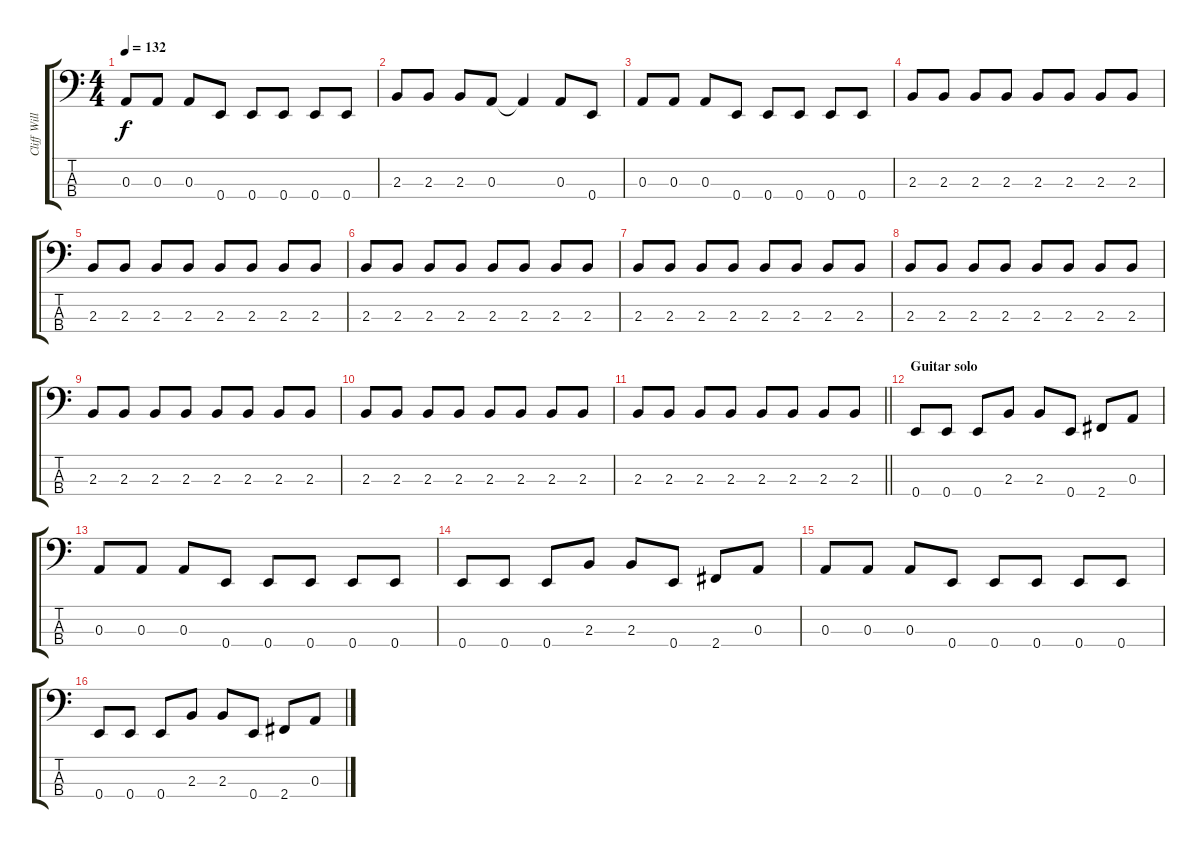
\track ("Cliff Williams" "Cliff Will") {instrument electricbassfinger}
\staff {score tabs}
\tuning (G2 D2 A1 E1) {hide}
\ts (4 4)
\tempo 132
\clef f4
\ks c
0.3.8{dy f} 0.3.8 0.3.8 0.4.8 0.4.8 0.4.8 0.4.8 0.4.8 |
2.3.8 2.3.8 2.3.8 0.3.8 0.3{t}.4 0.3.8 0.4.8 |
0.3.8 0.3.8 0.3.8 0.4.8 0.4.8 0.4.8 0.4.8 0.4.8 |
2.3.8 2.3.8 2.3.8 2.3.8 2.3.8 2.3.8 2.3.8 2.3.8 |
2.3.8 2.3.8 2.3.8 2.3.8 2.3.8 2.3.8 2.3.8 2.3.8 |
2.3.8 2.3.8 2.3.8 2.3.8 2.3.8 2.3.8 2.3.8 2.3.8 |
2.3.8 2.3.8 2.3.8 2.3.8 2.3.8 2.3.8 2.3.8 2.3.8 |
2.3.8 2.3.8 2.3.8 2.3.8 2.3.8 2.3.8 2.3.8 2.3.8 |
2.3.8 2.3.8 2.3.8 2.3.8 2.3.8 2.3.8 2.3.8 2.3.8 |
2.3.8 2.3.8 2.3.8 2.3.8 2.3.8 2.3.8 2.3.8 2.3.8 |
\barLineRight lightlight
2.3.8 2.3.8 2.3.8 2.3.8 2.3.8 2.3.8 2.3.8 2.3.8 |
\section ("" "Guitar solo")
0.4.8 0.4.8 0.4.8 2.3.8 2.3.8 0.4.8 2.4.8 0.3.8 |
0.3.8 0.3.8 0.3.8 0.4.8 0.4.8 0.4.8 0.4.8 0.4.8 |
0.4.8 0.4.8 0.4.8 2.3.8 2.3.8 0.4.8 2.4.8 0.3.8 |
0.3.8 0.3.8 0.3.8 0.4.8 0.4.8 0.4.8 0.4.8 0.4.8 |
0.4.8 0.4.8 0.4.8 2.3.8 2.3.8 0.4.8 2.4.8 0.3.8
